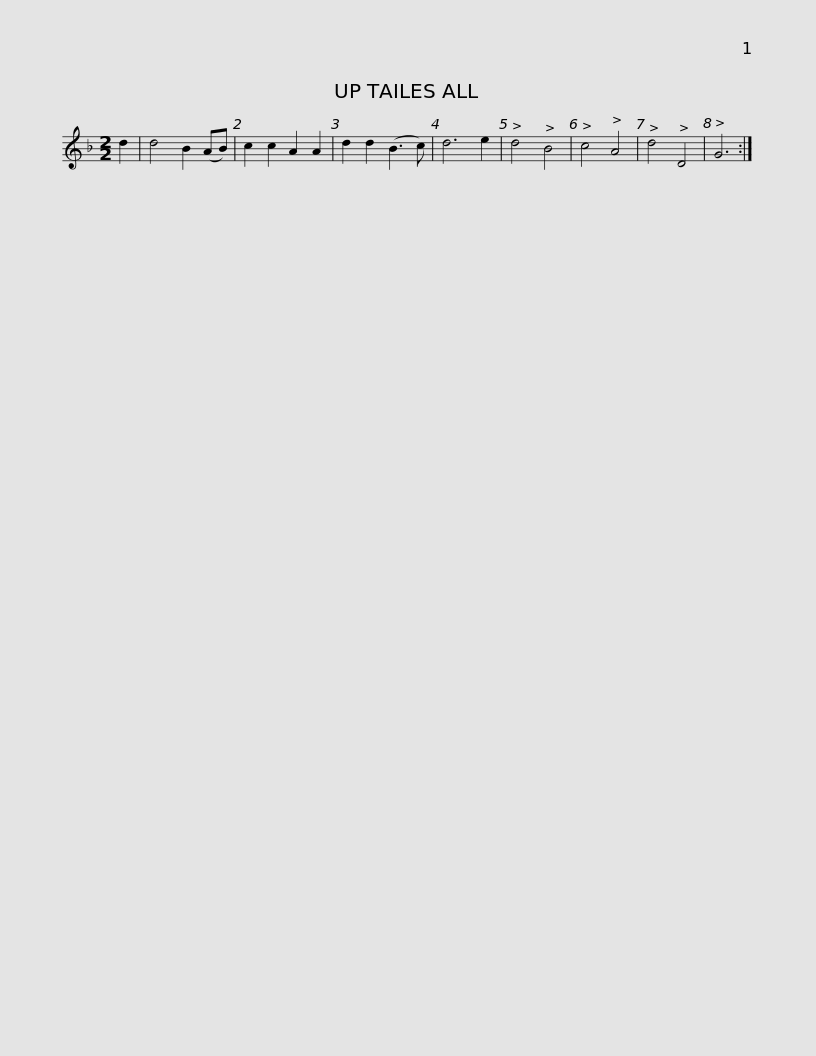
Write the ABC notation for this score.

X:1
L:1/8
M:2/2
I:linebreak $
K:F
V:1 treble
V:1
 d2 | d4 B2 (AB) | c2 c2 A2 A2 | d2 d2 (B3 c) | d6 e2 | %5
 d4 B4 | c4 A4 | d4 D4 | G6 :| %9
